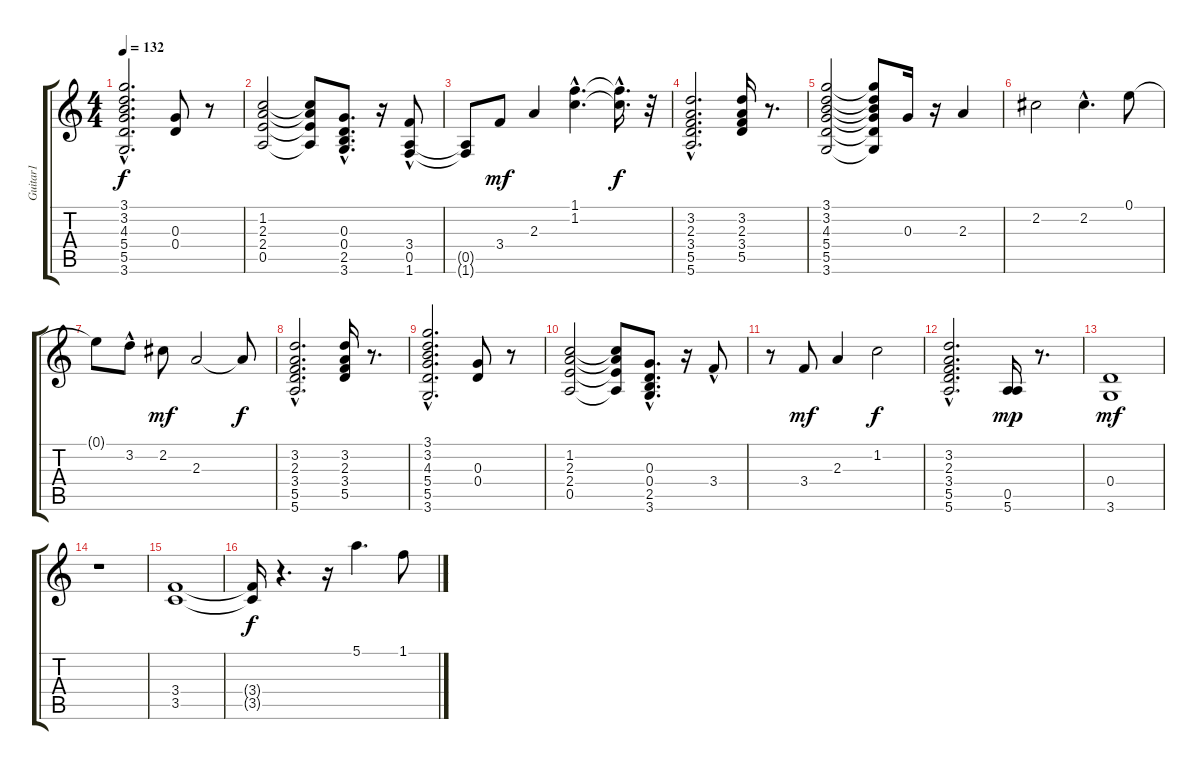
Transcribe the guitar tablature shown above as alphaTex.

\track ("Guitar1" "Guitar1") {instrument electricguitarclean}
\staff {score tabs}
\tuning (E4 B3 G3 D3 A2 E2) {hide}
\ts (4 4)
\tempo 132
\clef g2
\ks c
(3.1{hac} 3.2{hac} 4.3{hac} 5.4{hac} 5.5{hac} 3.6{hac}).2{d dy f} (0.3 0.4).8 r.8 |
(1.2 2.3 2.4 0.5).2 (1.2{t} 2.3{t} 2.4{t} 0.5{t}).8 (0.3 0.4{hac} 2.5 3.6).8{d} r.16 (3.4{hac} 0.5 1.6).8 |
(0.5{t} 1.6{t}).8 3.4.8{dy mf} 2.3.4 (1.1{hac} 1.2{hac}).4{d} (1.1{t} 1.2{hac t}).16{d dy f} r.32 |
(3.2{hac} 2.3{hac} 3.4{hac} 5.5{hac} 5.6{hac}).2{d} (3.2 2.3 3.4 5.5).16 r.8{d} |
(3.1 3.2 4.3 5.4 5.5 3.6).2 (3.1{t} 3.2{t} 4.3{t} 5.4{t} 5.5{t} 3.6{t}).8 0.3.16 r.16 2.3.4 |
2.2.2 2.2{hac}.4{d} 0.1.8 |
0.1{t}.8 3.2{hac}.8 2.2.8{dy mf} 2.3.2 2.3{t}.8{dy f} |
(3.2{hac} 2.3{hac} 3.4{hac} 5.5{hac} 5.6{hac}).2{d} (3.2 2.3 3.4 5.5).16 r.8{d} |
(3.1{hac} 3.2{hac} 4.3{hac} 5.4{hac} 5.5{hac} 3.6{hac}).2{d} (0.3 0.4).8 r.8 |
(1.2 2.3 2.4 0.5).2 (1.2{t} 2.3{t} 2.4{t} 0.5{t}).8 (0.3{hac} 0.4{hac} 2.5{hac} 3.6{hac}).8{d} r.16 3.4{hac}.8 |
r.8 3.4.8{dy mf} 2.3.4 1.2.2{dy f} |
(3.2{hac} 2.3{hac} 3.4{hac} 5.5{hac} 5.6{hac}).2{d} (0.5 5.6).16{dy mp} r.8{d} |
(0.4 3.6).1{dy mf} |
r.1 |
(3.4 3.5).1{volume 11} |
(3.4{t} 3.5{t}).16{dy f} r.4{d} r.16 5.1.4{d volume 13} 1.1.8{volume 14}
